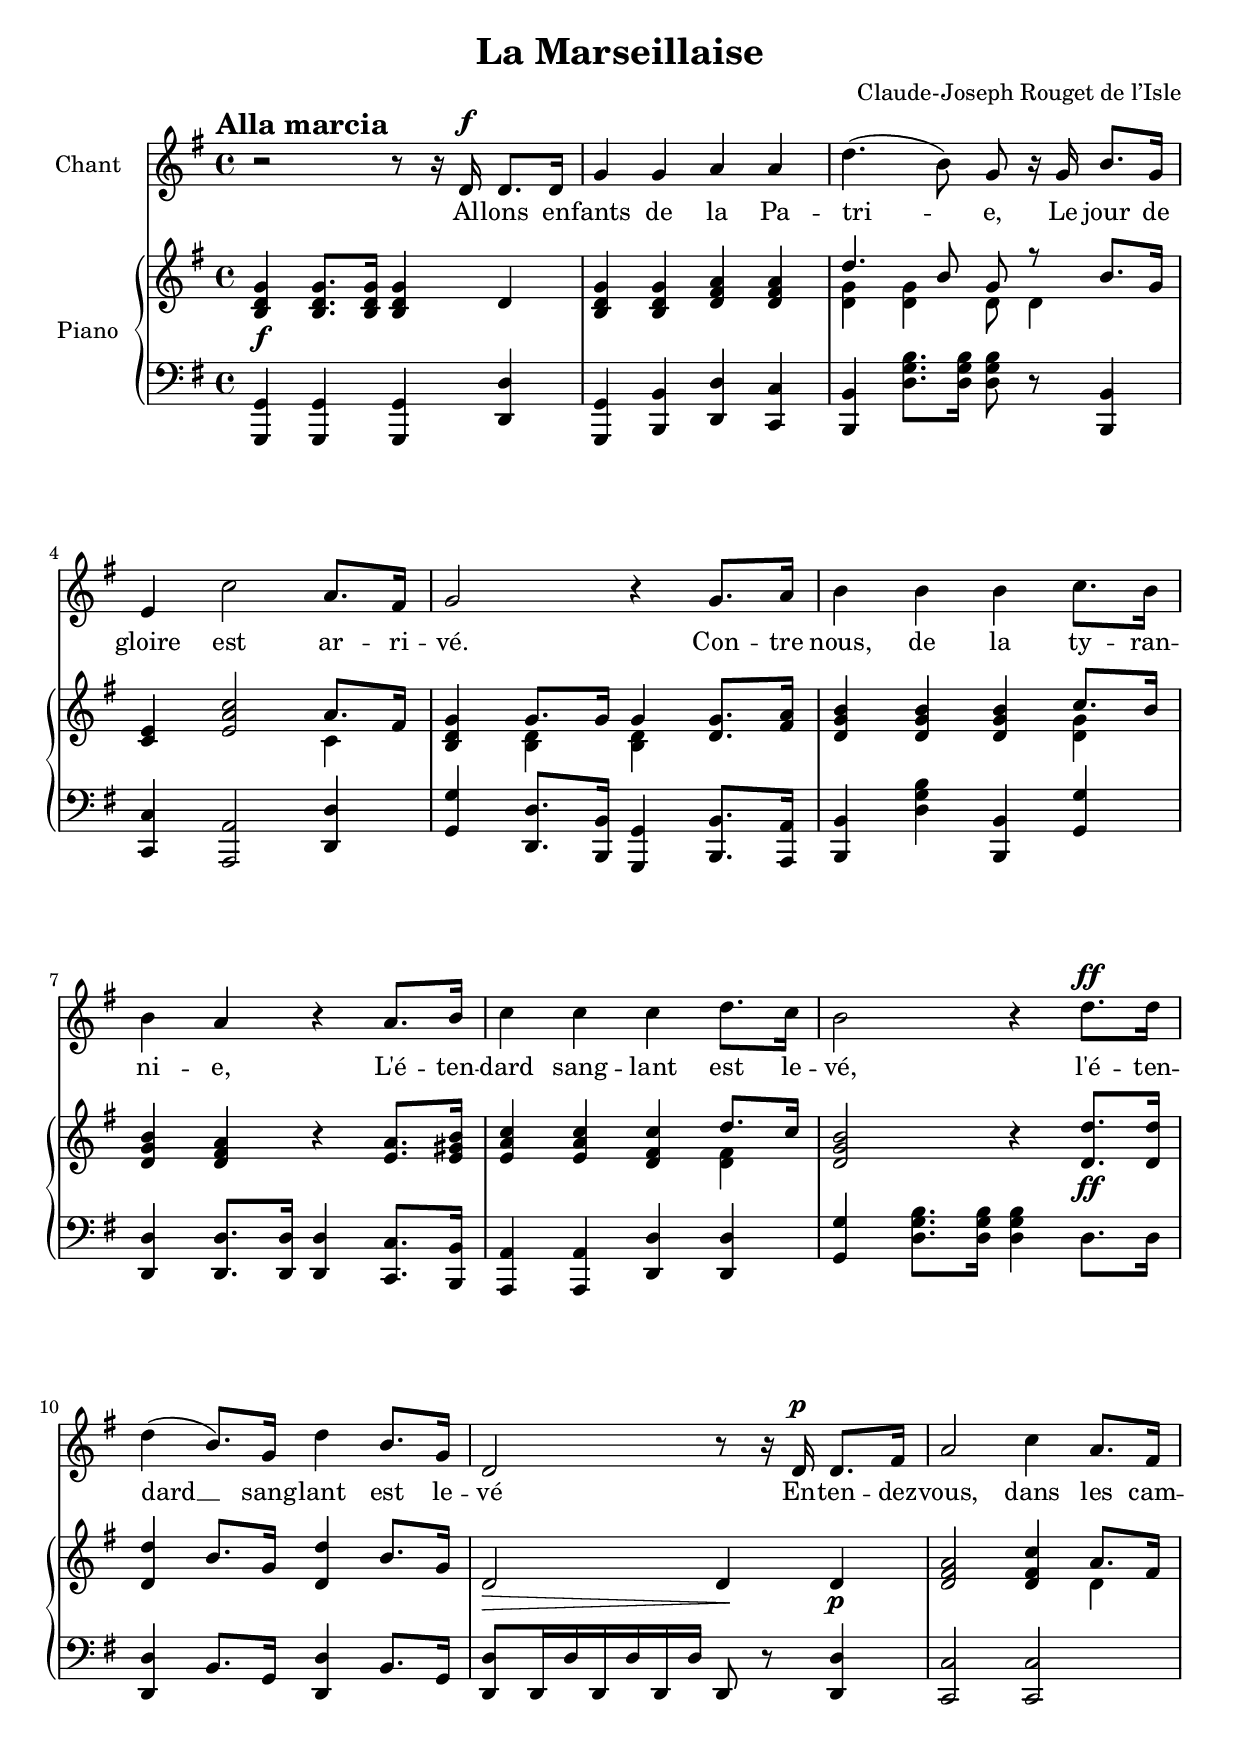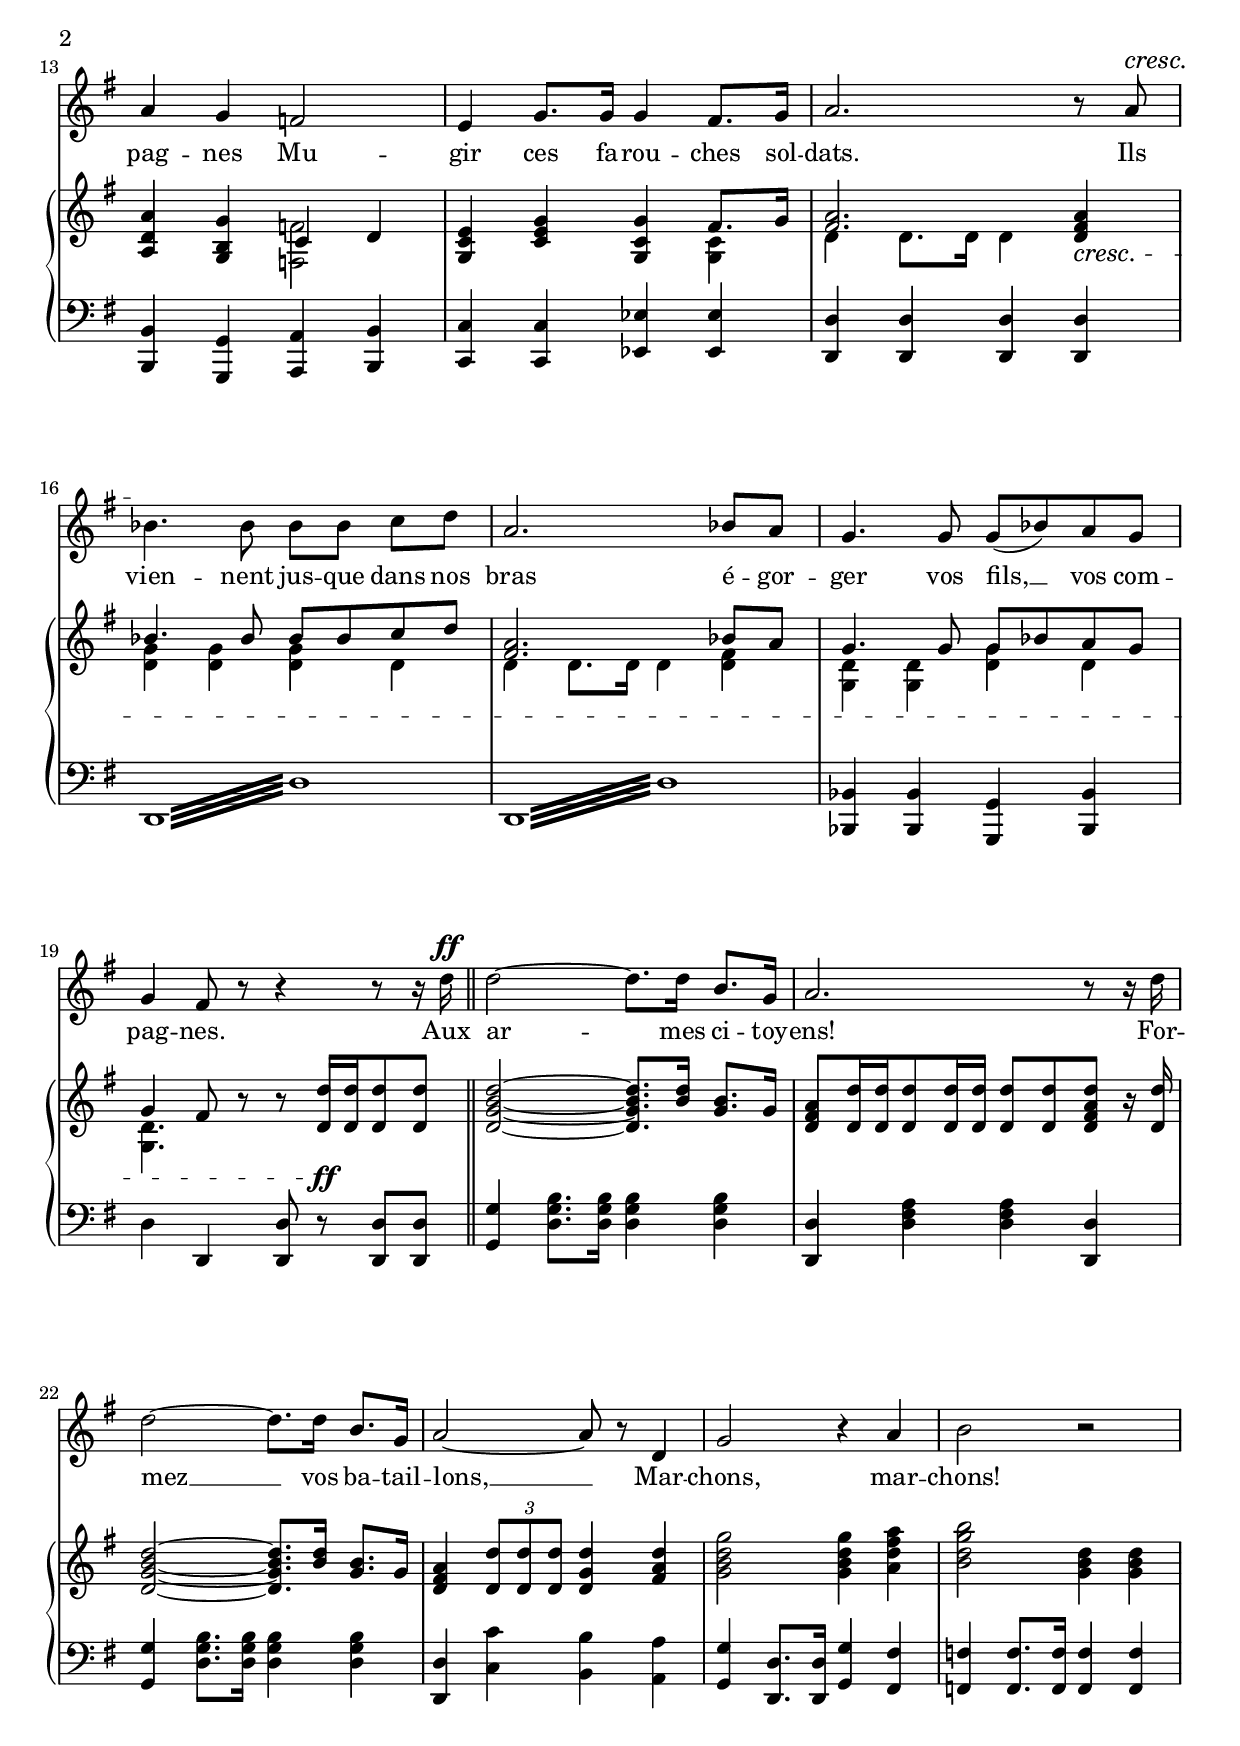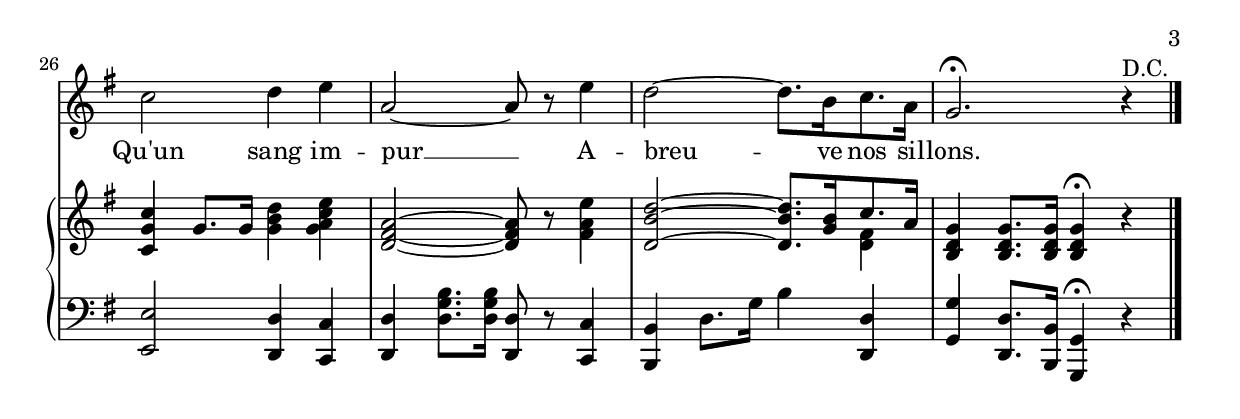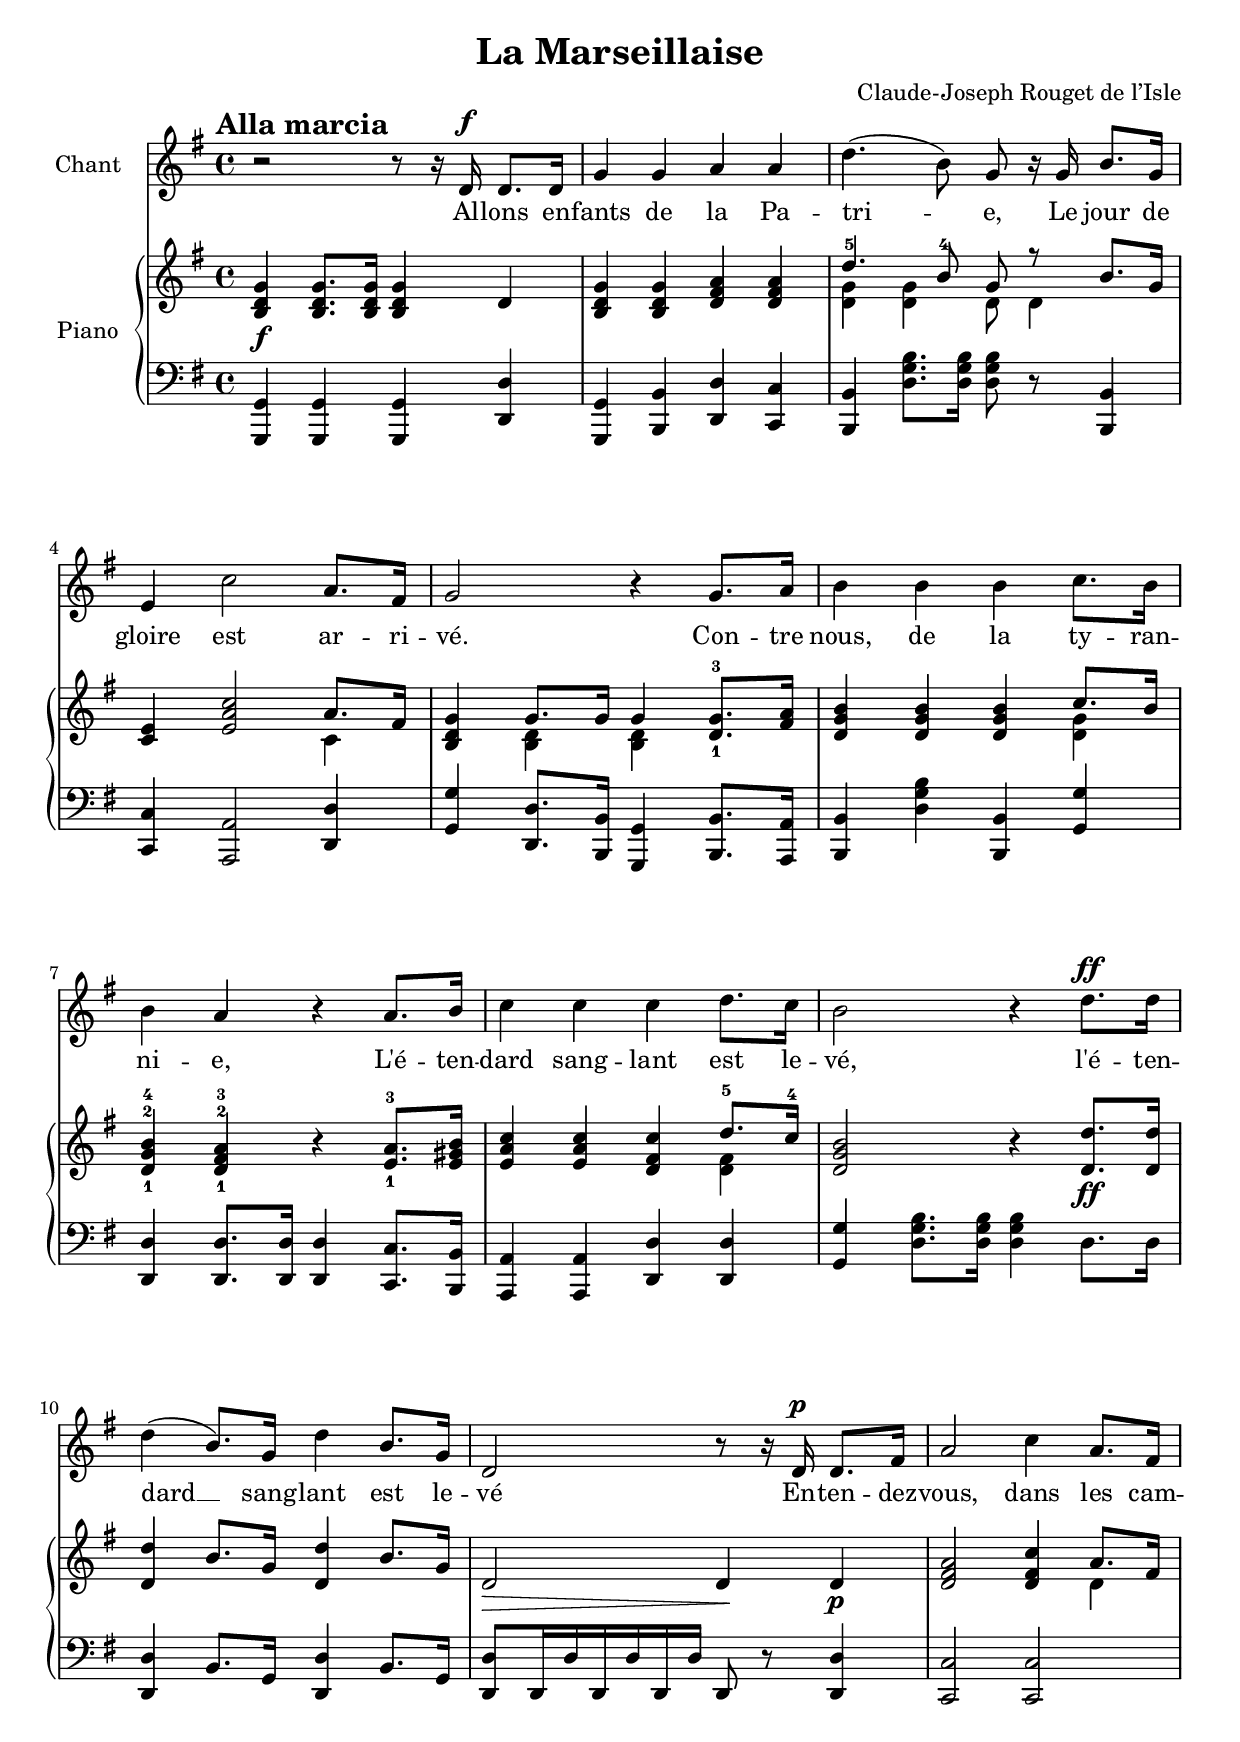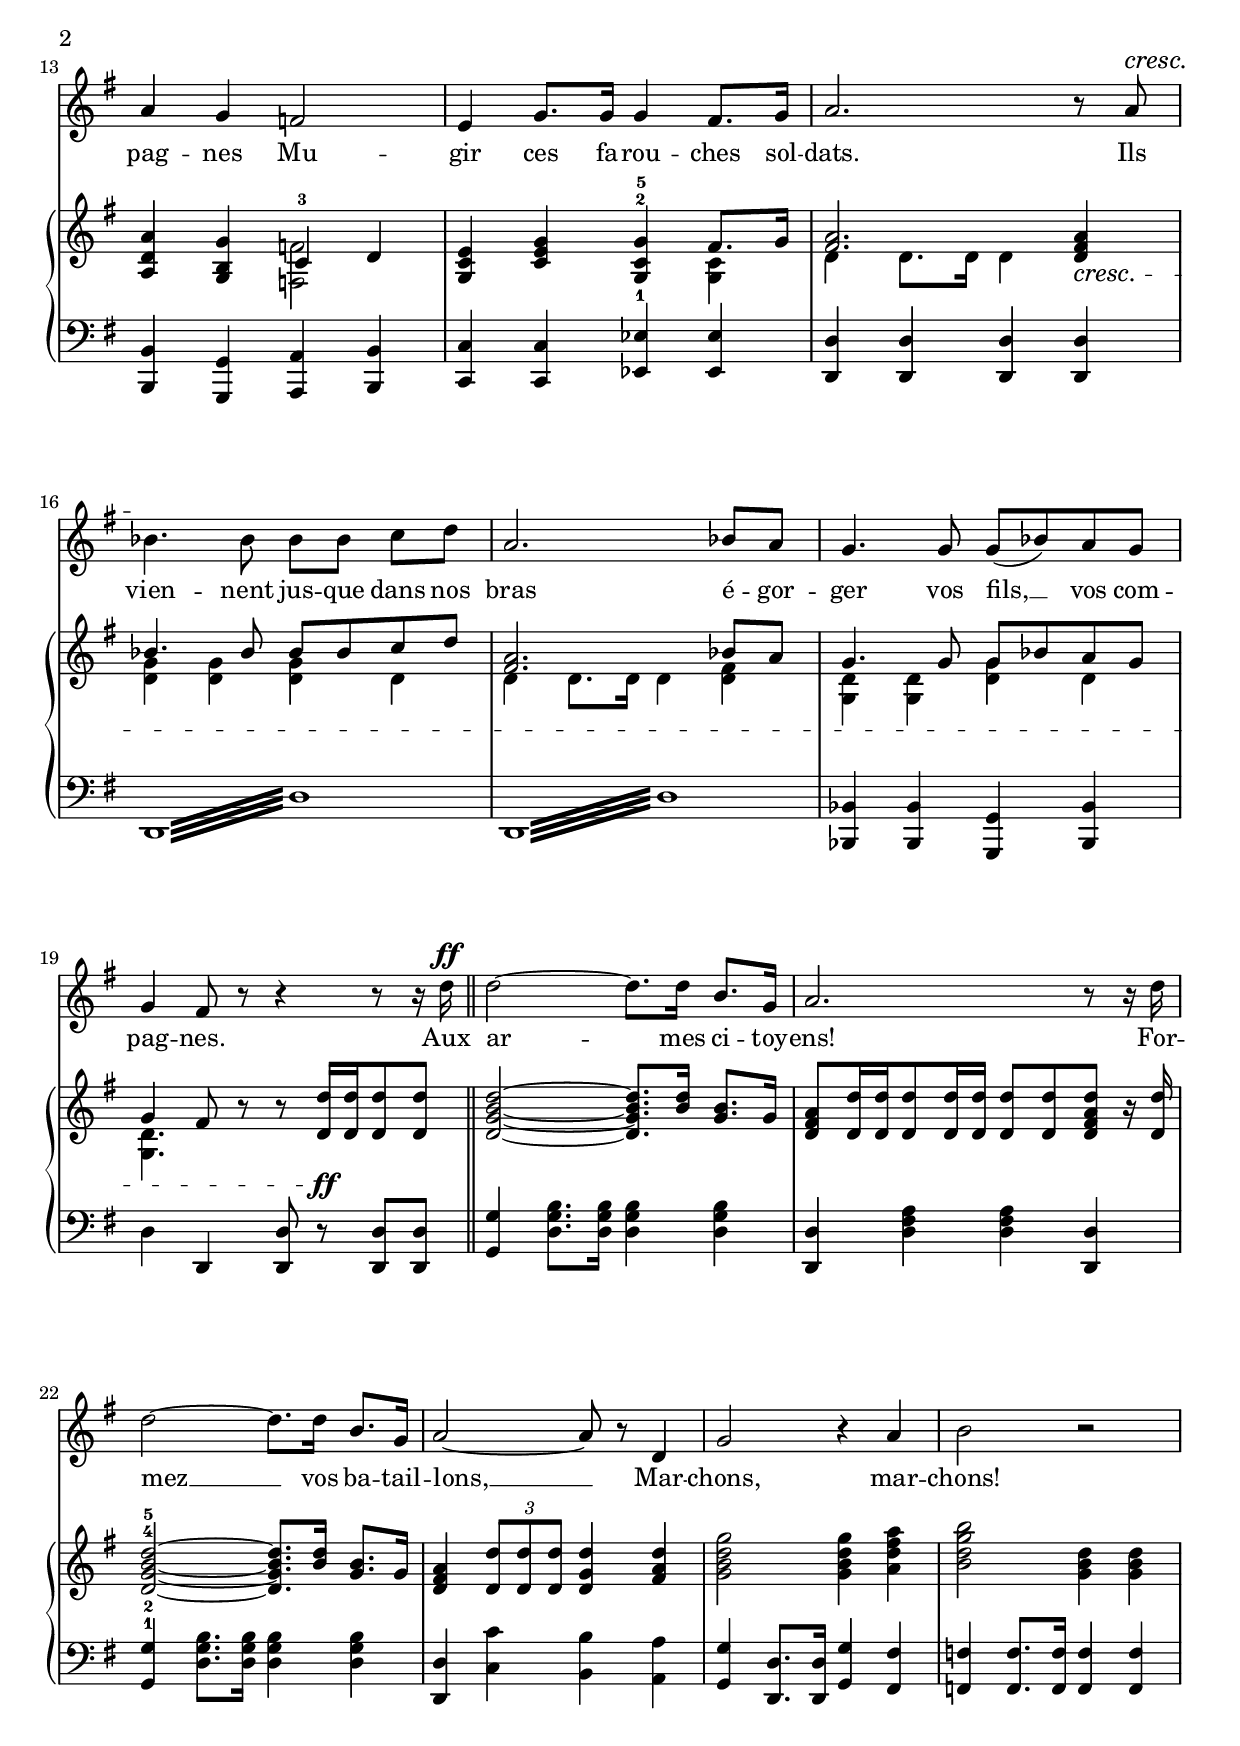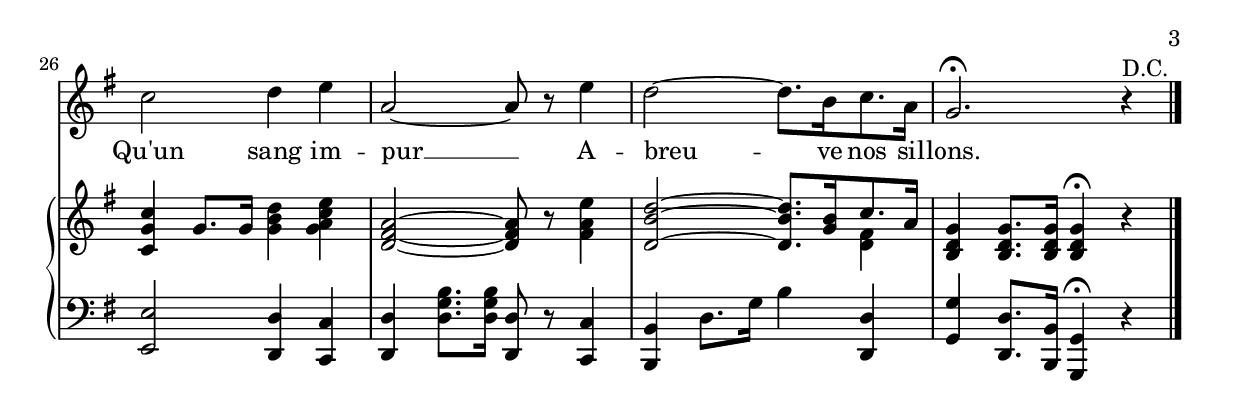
\version "2.20.0"

\include "articulate.ly"

% From https://lists.gnu.org/archive/html/lilypond-user/2012-02/msg00253.html
% and https://lists.gnu.org/archive/html/lilypond-user/2020-11/msg00125.html
tweakWholeNoteTremolo =
  #(define-music-function (y-offsets) (pair?)
    "Change the whole note tremolo orientation (default is horizontal)"
    #{
      \once {
        \override Beam.gap = #1.3
        \override Beam.extra-offset = #(cons 0 (car y-offsets))
        \override Beam.positions =
          #(grob-transformer 'positions (lambda (grob orig)
            (cons (car orig) (+ (cdr orig) (cdr y-offsets)))))
      }
    #})

\header {
  title = "La Marseillaise"
  composer = "Claude-Joseph Rouget de l’Isle"
  author = \markup \fromproperty #'header:composer
  subject = \markup \concat { \fromproperty #'header:title " Piano Partition" }
  keywords = #(string-join '(
    "music"
    "partition"
    "piano"
  ) ", ")
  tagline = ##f
}

tempoMark = {
  \once \override Score.RehearsalMark.self-alignment-X = #LEFT
  \once \override Score.RehearsalMark.break-align-symbols = #'(time-signature key-signature)
  \once \override Staff.TimeSignature.break-align-anchor-alignment = #LEFT
  \mark \markup \bold "Alla marcia"
}

global = {
  \tempoMark
  \key g \major
  \time 4/4
}

altoVoice = \relative c' {
  \global
  \dynamicUp

  r2 r8 r16 d16\f d8. d16
  g4 g a a
  d4.( b8) g r16 g b8. g16
  e4 c'2 a8. fis16
  g2 r4 g8. a16
  b4 b b c8. b16
  b4 a r4 a8. b16
  c4 c c d8. c16
  b2 r4 d8.\ff d16
  d4( b8.) g16 d'4 b8. g16
  d2 r8 r16 d16\p d8. fis16
  a2 c4 a8. fis16
  a4 g f!2
  e4 g8. g16 g4 fis8. g16
  a2. r8 \crescTextCresc a8\< \crescHairpin
  bes4.\! bes8\noBeam bes[ bes] c d
  a2. bes8 a
  g4. g8 g( bes) a g
  g4 fis8 r8 r4 r8 r16 d'\ff \bar "||"
  d2 ~ d8. d16 b8. g16
  a2. r8 r16 d16
  d2 ~ d8. d16 b8. g16
  a2 ~ a8 r8 d,4
  g2 r4 a4
  b2 r2
  c2 d4 e
  a,2 ~ a8 r8 e'4
  d2 ~ d8. [b16 c8. a16]
  g2.\fermata r4^"D.C." \bar "|."
}

verse = \lyricmode {
  Al -- lons en -- fants de la Pa -- tri -- e,
  Le jour de gloire est ar -- ri -- vé.
  Con -- tre nous, de la ty -- ran -- ni -- e,
  L'é -- ten -- dard sang -- lant est le -- vé,
  l'é -- ten -- dard __ sang -- lant est le -- vé
  En -- ten -- dez -- vous, dans les cam -- pag -- nes
  Mu -- gir ces fa -- rou -- ches sol -- dats.
  Ils vien -- nent jus -- que dans nos bras
  é -- gor -- ger vos fils, __ vos com -- pag -- nes.
  Aux ar -- mes ci -- toy -- ens!
  For -- mez __ vos ba -- tail -- lons, __
  Mar -- chons, mar -- chons!
  Qu'un sang im -- pur __
  A -- breu -- ve nos sil -- lons.
}

right = \relative c'' {
  \global

  <b, d g>4\f <b d g>8. <b d g>16 <b d g>4 d
  <b d g>4 <b d g> <d fis a> <d fis a>
  << { d'4.-5 b8-4 g r8 b8. g16 } \\ { <d g> 4 <d g> d8 d4 } >> \break
  <c e>4 <e a c>2 << { a8. fis16 } \\ { c4 } >>
  <b d g>4 << { g'8. g16 g4 } \\ { <b, d>4 <b d> } >> <d-1 g-3>8. <fis a>16
  <d g b>4 <d g b> <d g b> << { c'8. b16 } \\ { <d, g>4 } >> \break
  <d-1 g-2 b-4>4 <d-1 fis-2 a-3> r4 <e-1 a-3>8. <e gis b>16
  <e a c>4 <e a c> <d fis c'> << { d'8.-5 c16-4} \\ { <d, fis>4 } >>
  <d g b>2 r4 <d d'>8.\ff <d d'>16 \break
  <d d'>4 b'8. g16 <d d'>4 b'8. g16
  d2\> d4\! d\p
  <d fis a>2 <d fis c'>4 << { a'8. fis16 } \\ { d4 } >> \break
  <a d a'>4 <g b g'> << { c4-3 d } \\ { <f, f'>2 } >>
  <g c e>4 <c e g> <g-1 c-2 g'-5> << { fis'8. g16 } \\ { <g, c>4 } >>
  << { <fis' a>2. } \\ { d4 d8. d16 d4 } >> \crescTextCresc <d fis a>4\< \crescHairpin \break
  << { bes'4. bes8 bes bes c d } \\ { <d, g>4 <d g> <d g> d } >>
  << { <fis a>2. bes8 a } \\ { d,4 d8. d16 d4 <d fis> } >>
  << { g4. g8 g bes a g } \\ { <g, d'>4 <g d'> <d' g> d } >> \break
  << { g4 fis8 } \\ { <g, d'>4. } >> r8 r <d' d'>16\ff[<d d'> <d d'>8 <d d'>]
  <d g b d>2~<d g b d>8. <b' d>16 <g b>8. g16
  <d fis a>8[<d d'>16 <d d'> <d d'>8 <d d'>16 <d d'>] <d d'>8 <d d'> <d fis a d> r16 <d d'>16 \break
  <d-1 g-2 b-4 d-5>2~<d g b d>8. <b' d>16 <g b>8. g16
  <d fis a>4 \tuplet 3/2 { <d d'>8 <d d'> <d d'> } <d g d'>4 <fis a d>
  <g b d g>2 <g b d g>4 <a d fis a>
  <b d g b>2 <g b d>4 <g b d>4
  <c g c,>4 g8. g16 <g b d>4 <g a c e>
  <d fis a>2~<d fis a>8 r8 <fis a e'>4
  << { <d b' d>2~<d b' d>8.[<g b>16 c8. a16] } \\ { s2. <d, fis>4 } >>
  <b d g>4 <b d g>8. <b d g>16 <b d g>4\fermata r4
}

left = \relative c' {
  \global

  <g,, g'>4 <g g'> <g g'> <d' d'>
  <g, g'>4 <b b'> <d d'> <c c'>
  <b b'> <d' g b>8. <d g b>16 <d g b>8 r8 <b, b'>4
  <c c'>4 <a a'>2 <d d'>4
  <g g'>4 <d d'>8. <b b'>16 <g g'>4 <b b'>8. <a a'>16
  <b b'>4 <d' g b> <b, b'> <g' g'>
  <d d'>4 <d d'>8. <d d'>16 <d d'>4 <c c'>8. <b b'>16
  <a a'>4 <a a'> <d d'> <d d'>
  <g g'>4 <d' g b>8. <d g b>16 <d g b>4 d8. d16
  <d, d'>4 b'8. g16 <d d'>4 b'8. g16
  <d d'>8[d16 d' d, d' d, d'] d,8 r8 <d d'>4
  <c c'>2 <c c'>
  <b b'>4 <g g'> <a a'> <b b'>
  <c c'>4 <c c'> <ees ees'> <ees ees'>
  <d d'>4 <d d'> <d d'> <d d'>
  \repeat unfold 2 {
    \tweakWholeNoteTremolo #'(-4.4 . 3.3)
    \repeat tremolo 16 { d32 d' }
  }
  <bes bes,>4 <bes bes,> <g g,> <bes bes,>
  d4 d, <d d'>8 r8 <d d'>8 <d d'>
  <g g'>4 <d' g b>8. <d g b>16 <d g b>4 <d g b>
  <d, d'>4 <d' fis a> <d fis a> <d, d'>
  <g g'>4 <d' g b>8. <d g b>16 <d g b>4 <d g b>
  <d, d'>4 <c' c'> <b b'> <a a'>
  <g g'>4 <d d'>8. <d d'>16 <g g'>4 <fis fis'>
  <f f'>4 <f f'>8. <f f'>16 <f f'>4 <f f'>
  <e e'>2 <d d'>4 <c c'>
  <d d'>4 <d' g b>8. <d g b>16 <d, d'>8 r8 <c c'>4
  <b b'>4 d'8. g16 b4 <d,, d'>
  <g g'>4 <d d'>8. <b b'>16 <g g'>4\fermata r4
}

altoVoicePart = \new Staff \with {
  instrumentName = "Chant"
  midiInstrument = "choir aahs"
} { \altoVoice }
\addlyrics { \verse }

pianoPart = \new PianoStaff \with {
  instrumentName = "Piano"
  midiInstrument = "acoustic grand"
} <<
  \new Staff = "right" \right
  \new Staff = "left" { \clef bass \left }
>>

\book {
  \score {
    <<
      \altoVoicePart
      \pianoPart
    >>
    \layout {
      \context {
        \Voice
        \remove "New_fingering_engraver"
        \remove "Fingering_engraver"
      }
    }
  }

  \score {
    \unfoldRepeats \articulate \pianoPart
    \midi {
      \tempo 4 = 100
    }
  }
}

\book {
  \bookOutputSuffix "fingering"
  \score {
    <<
      \altoVoicePart
      \pianoPart
    >>
    \layout {}
  }
}
